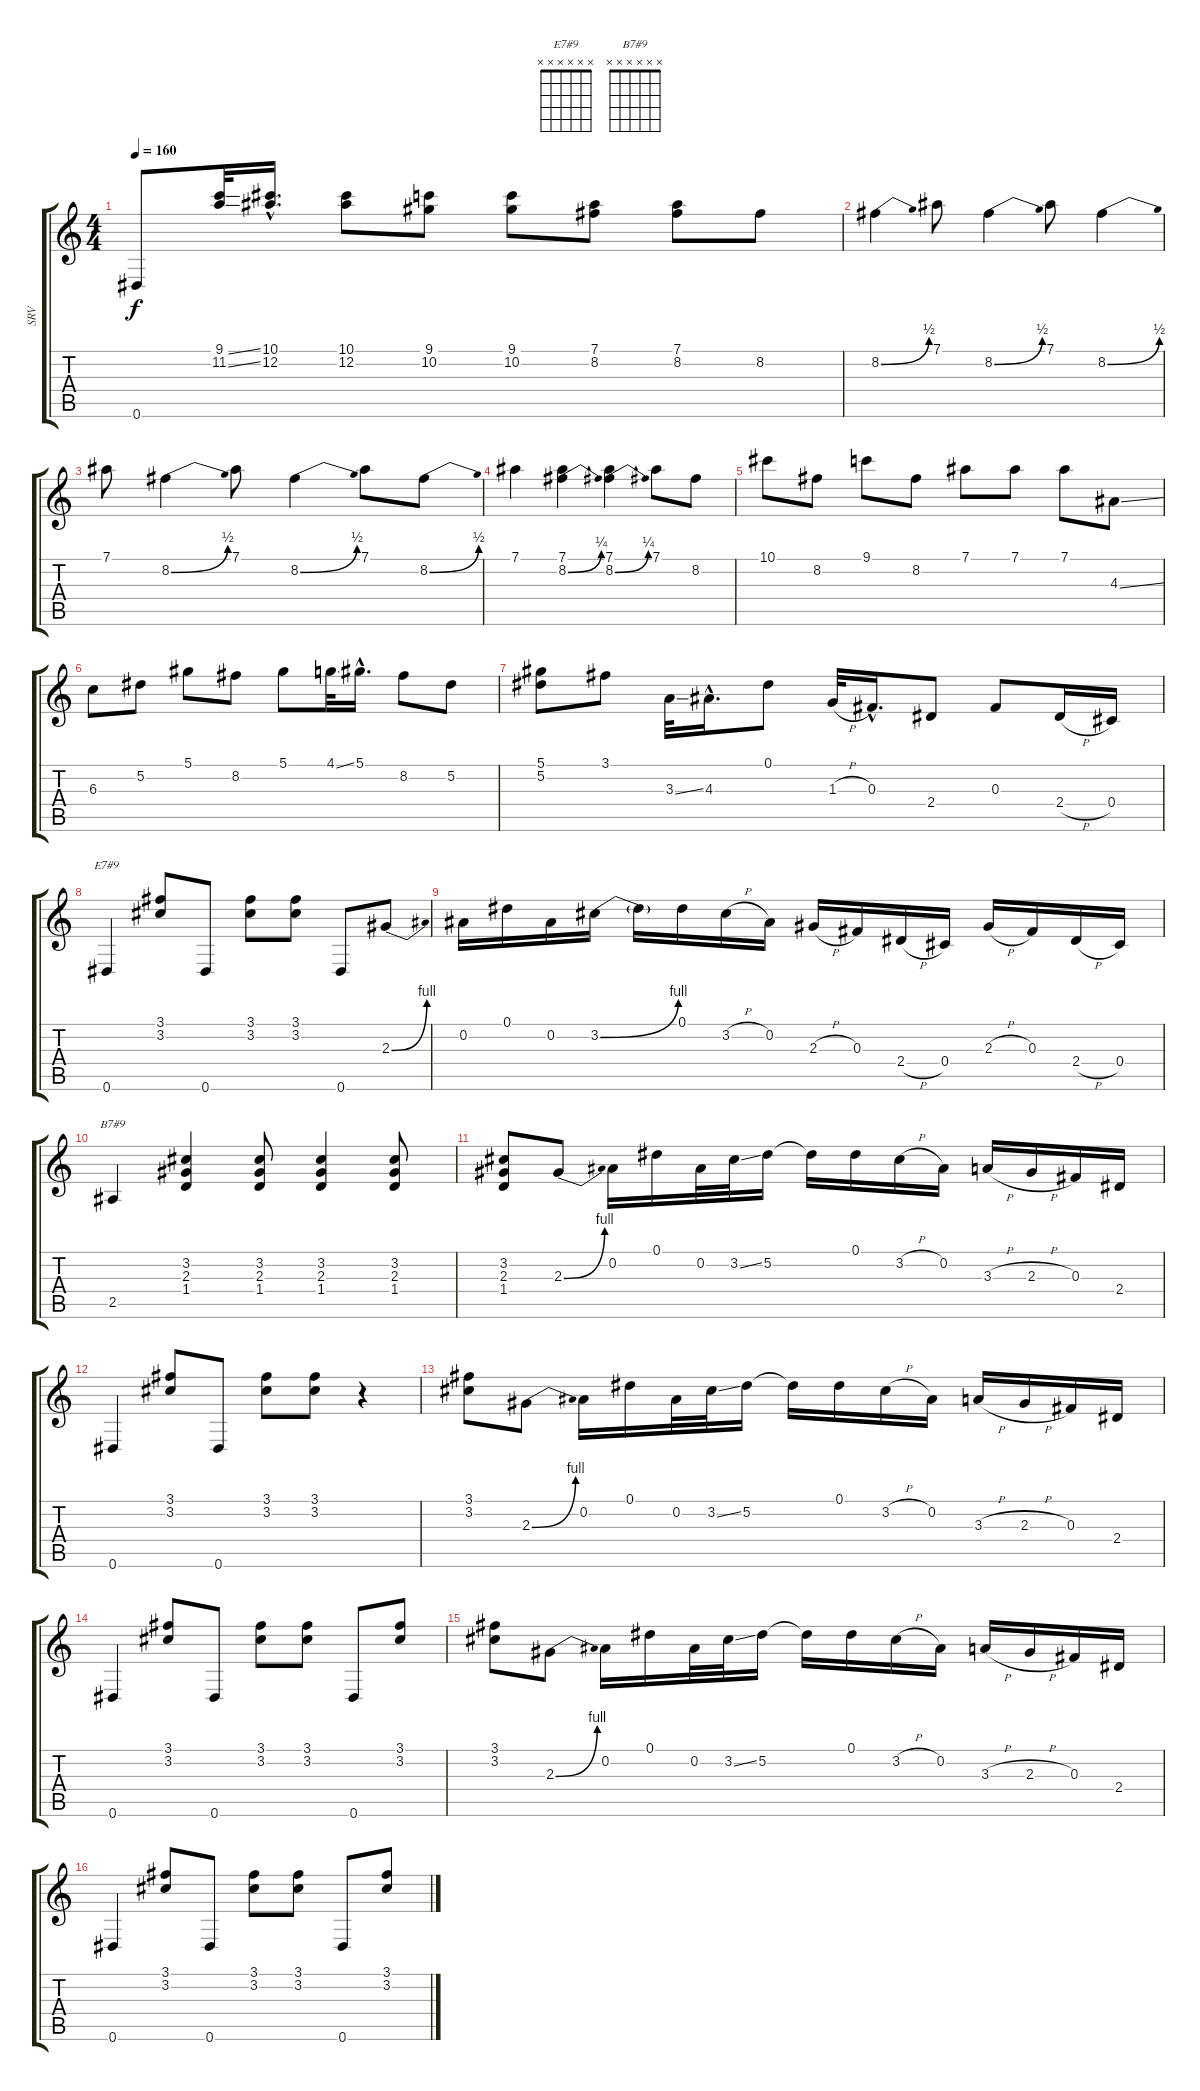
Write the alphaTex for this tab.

\track ("SRV" "SRV") {instrument overdrivenguitar}
\staff {score tabs}
\tuning (Eb4 Bb3 Gb3 Db3 Ab2 Eb2) {hide}
\chord ("E7#9" x x x x x x) {firstfret 0}
\chord ("B7#9" x x x x x x) {firstfret 0}
\ts (4 4)
\tempo 160
\clef g2
\ks c
0.6.8{dy f} (9.1{ss} 11.2{ss}).32 (10.1{hac} 12.2{hac}).16{d} (10.1 12.2).8 (9.1 10.2).8 (9.1 10.2).8 (7.1 8.2).8 (7.1 8.2).8 8.2.8 |
8.2{be (bend 0 0 60 2)}.4 7.1.8 8.2{be (bend 0 0 60 2)}.4 7.1.8 8.2{be (bend 0 0 60 2)}.4 |
7.1.8 8.2{be (bend 0 0 60 2)}.4 7.1.8 8.2{be (bend 0 0 60 2)}.4 7.1.8 8.2{be (bend 0 0 60 2)}.8 |
7.1.4 (7.1 8.2{be (bend 0 0 60 1)}).4 (7.1 8.2{be (bend 0 0 60 1)}).4 7.1.8 8.2.8 |
10.1.8 8.2.8 9.1.8 8.2.8 7.1.8 7.1.8 7.1.8 4.3{ss}.8 |
6.3.8 5.2.8 5.1.8 8.2.8 5.1.8 4.1{ss}.32 5.1{hac}.16{d} 8.2.8 5.2.8 |
(5.1 5.2).8 3.1.8 3.3{ss}.32 4.3{hac}.16{d} 0.1.8 1.3{h}.32 0.3{hac}.16{d} 2.4.8 0.3.8 2.4{h}.16 0.4.16 |
0.6.4{ch "E7#9"} (3.1 3.2).8 0.6.8 (3.1 3.2).8 (3.1 3.2).8 0.6.8 2.3{be (bend 0 0 60 4)}.8 |
0.2.16 0.1.16 0.2.16 3.2{be (bend 0 0 60 4)}.16 3.2{t}.16 0.1.16 3.2{h}.16 0.2.16 2.3{h}.16 0.3.16 2.4{h}.16 0.4.16 2.3{h}.16 0.3.16 2.4{h}.16 0.4.16 |
2.5.4{ch "B7#9"} (3.2 2.3 1.4).4 (3.2 2.3 1.4).8 (3.2 2.3 1.4).4 (3.2 2.3 1.4).8 |
(3.2 2.3 1.4).8 2.3{be (bend 0 0 60 4)}.8 0.2.16 0.1.16 0.2.32 3.2{ss}.32 5.2.16 5.2{t}.16 0.1.16 3.2{h}.16 0.2.16 3.3{h}.16 2.3{h}.16 0.3.16 2.4.16 |
0.6.4 (3.1 3.2).8 0.6.8 (3.1 3.2).8 (3.1 3.2).8 r.4 |
(3.1 3.2).8 2.3{be (bend 0 0 60 4)}.8 0.2.16 0.1.16 0.2.32 3.2{ss}.32 5.2.16 5.2{t}.16 0.1.16 3.2{h}.16 0.2.16 3.3{h}.16 2.3{h}.16 0.3.16 2.4.16 |
0.6.4 (3.1 3.2).8 0.6.8 (3.1 3.2).8 (3.1 3.2).8 0.6.8 (3.1 3.2).8 |
(3.1 3.2).8 2.3{be (bend 0 0 60 4)}.8 0.2.16 0.1.16 0.2.32 3.2{ss}.32 5.2.16 5.2{t}.16 0.1.16 3.2{h}.16 0.2.16 3.3{h}.16 2.3{h}.16 0.3.16 2.4.16 |
0.6.4 (3.1 3.2).8 0.6.8 (3.1 3.2).8 (3.1 3.2).8 0.6.8 (3.1 3.2).8
